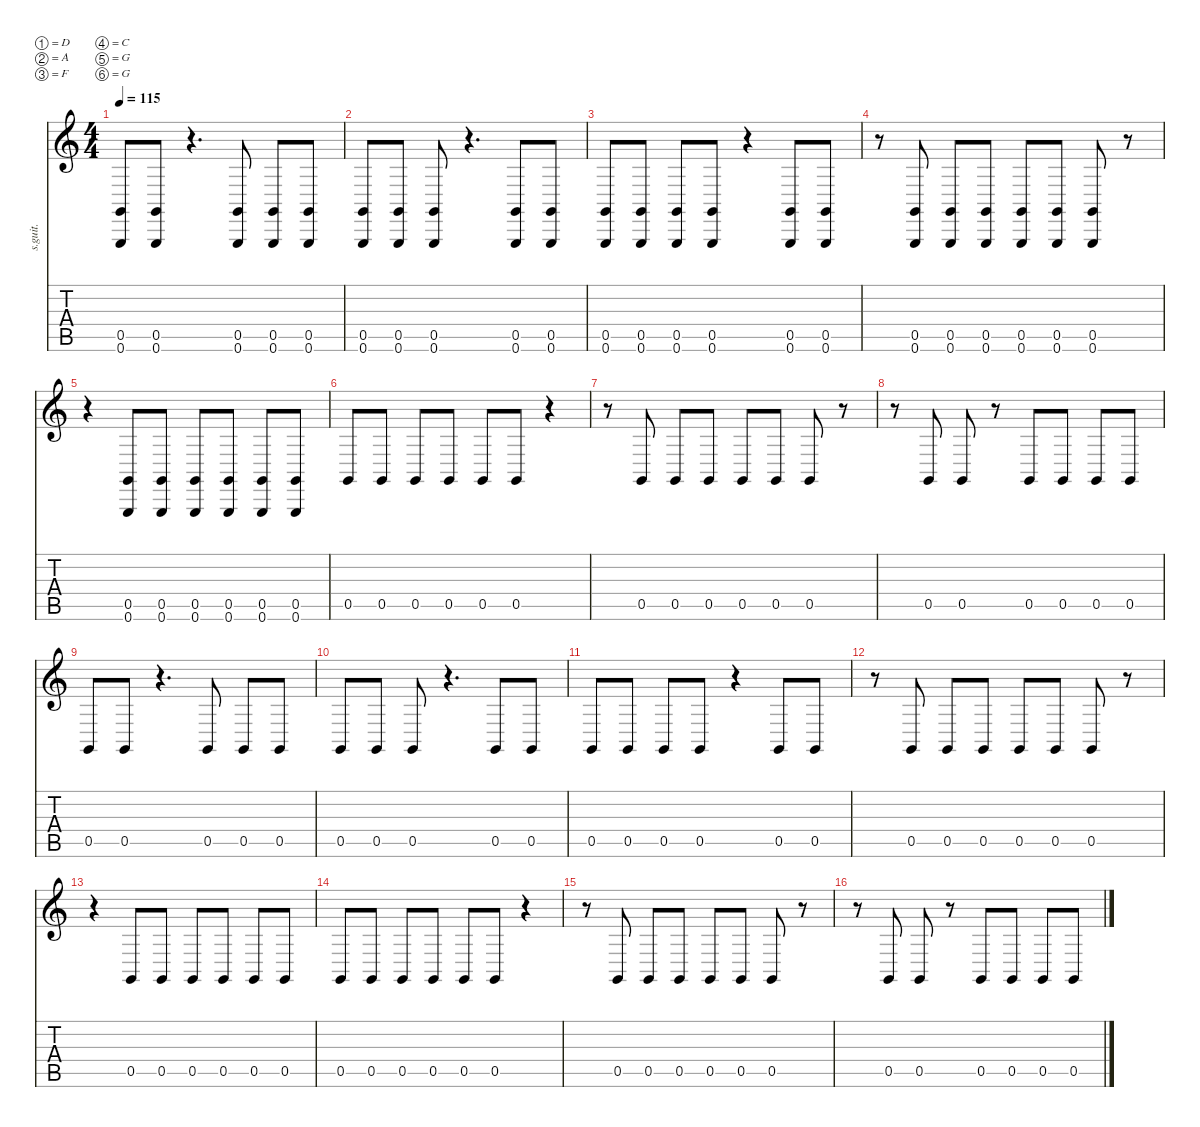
\defaultSystemsLayout 4
\hideDynamics
\bracketExtendMode nobrackets
\track ("Bass" "s.guit.") {instrument electricbasspick}
\staff {score tabs}
\tuning (D3 A2 F2 C2 G1 G0)
\ts (4 4)
\tempo 115
\clef g2
\ks c
(0.5 0.6).8{lyrics (0 "") lyrics (1 "") lyrics (2 "") lyrics (3 "") lyrics (4 "") dy f} (0.5 0.6).8{lyrics (0 "") lyrics (1 "") lyrics (2 "") lyrics (3 "") lyrics (4 "")} r.4{d} (0.5 0.6).8{lyrics (0 "") lyrics (1 "") lyrics (2 "") lyrics (3 "") lyrics (4 "")} (0.5 0.6).8{lyrics (0 "") lyrics (1 "") lyrics (2 "") lyrics (3 "") lyrics (4 "")} (0.5 0.6).8{lyrics (0 "") lyrics (1 "") lyrics (2 "") lyrics (3 "") lyrics (4 "")} |
(0.5 0.6).8{lyrics (0 "") lyrics (1 "") lyrics (2 "") lyrics (3 "") lyrics (4 "")} (0.5 0.6).8{lyrics (0 "") lyrics (1 "") lyrics (2 "") lyrics (3 "") lyrics (4 "")} (0.5 0.6).8{lyrics (0 "") lyrics (1 "") lyrics (2 "") lyrics (3 "") lyrics (4 "")} r.4{d} (0.5 0.6).8{lyrics (0 "") lyrics (1 "") lyrics (2 "") lyrics (3 "") lyrics (4 "")} (0.5 0.6).8{lyrics (0 "") lyrics (1 "") lyrics (2 "") lyrics (3 "") lyrics (4 "")} |
(0.5 0.6).8{lyrics (0 "") lyrics (1 "") lyrics (2 "") lyrics (3 "") lyrics (4 "")} (0.5 0.6).8{lyrics (0 "") lyrics (1 "") lyrics (2 "") lyrics (3 "") lyrics (4 "")} (0.5 0.6).8{lyrics (0 "") lyrics (1 "") lyrics (2 "") lyrics (3 "") lyrics (4 "")} (0.5 0.6).8{lyrics (0 "") lyrics (1 "") lyrics (2 "") lyrics (3 "") lyrics (4 "")} r.4 (0.5 0.6).8{lyrics (0 "") lyrics (1 "") lyrics (2 "") lyrics (3 "") lyrics (4 "")} (0.5 0.6).8{lyrics (0 "") lyrics (1 "") lyrics (2 "") lyrics (3 "") lyrics (4 "")} |
r.8 (0.5 0.6).8{lyrics (0 "") lyrics (1 "") lyrics (2 "") lyrics (3 "") lyrics (4 "")} (0.5 0.6).8{lyrics (0 "") lyrics (1 "") lyrics (2 "") lyrics (3 "") lyrics (4 "")} (0.5 0.6).8{lyrics (0 "") lyrics (1 "") lyrics (2 "") lyrics (3 "") lyrics (4 "")} (0.5 0.6).8{lyrics (0 "") lyrics (1 "") lyrics (2 "") lyrics (3 "") lyrics (4 "")} (0.5 0.6).8{lyrics (0 "") lyrics (1 "") lyrics (2 "") lyrics (3 "") lyrics (4 "")} (0.5 0.6).8{lyrics (0 "") lyrics (1 "") lyrics (2 "") lyrics (3 "") lyrics (4 "")} r.8 |
r.4 (0.5 0.6).8{lyrics (0 "") lyrics (1 "") lyrics (2 "") lyrics (3 "") lyrics (4 "")} (0.5 0.6).8{lyrics (0 "") lyrics (1 "") lyrics (2 "") lyrics (3 "") lyrics (4 "")} (0.5 0.6).8{lyrics (0 "") lyrics (1 "") lyrics (2 "") lyrics (3 "") lyrics (4 "")} (0.5 0.6).8{lyrics (0 "") lyrics (1 "") lyrics (2 "") lyrics (3 "") lyrics (4 "")} (0.5 0.6).8{lyrics (0 "") lyrics (1 "") lyrics (2 "") lyrics (3 "") lyrics (4 "")} (0.5 0.6).8{lyrics (0 "") lyrics (1 "") lyrics (2 "") lyrics (3 "") lyrics (4 "")} |
0.5.8{lyrics (0 "") lyrics (1 "") lyrics (2 "") lyrics (3 "") lyrics (4 "")} 0.5.8{lyrics (0 "") lyrics (1 "") lyrics (2 "") lyrics (3 "") lyrics (4 "")} 0.5.8{lyrics (0 "") lyrics (1 "") lyrics (2 "") lyrics (3 "") lyrics (4 "")} 0.5.8{lyrics (0 "") lyrics (1 "") lyrics (2 "") lyrics (3 "") lyrics (4 "")} 0.5.8{lyrics (0 "") lyrics (1 "") lyrics (2 "") lyrics (3 "") lyrics (4 "")} 0.5.8{lyrics (0 "") lyrics (1 "") lyrics (2 "") lyrics (3 "") lyrics (4 "")} r.4 |
r.8 0.5.8{lyrics (0 "") lyrics (1 "") lyrics (2 "") lyrics (3 "") lyrics (4 "")} 0.5.8{lyrics (0 "") lyrics (1 "") lyrics (2 "") lyrics (3 "") lyrics (4 "")} 0.5.8{lyrics (0 "") lyrics (1 "") lyrics (2 "") lyrics (3 "") lyrics (4 "")} 0.5.8{lyrics (0 "") lyrics (1 "") lyrics (2 "") lyrics (3 "") lyrics (4 "")} 0.5.8{lyrics (0 "") lyrics (1 "") lyrics (2 "") lyrics (3 "") lyrics (4 "")} 0.5.8{lyrics (0 "") lyrics (1 "") lyrics (2 "") lyrics (3 "") lyrics (4 "")} r.8 |
r.8 0.5.8{lyrics (0 "") lyrics (1 "") lyrics (2 "") lyrics (3 "") lyrics (4 "")} 0.5.8{lyrics (0 "") lyrics (1 "") lyrics (2 "") lyrics (3 "") lyrics (4 "")} r.8 0.5.8{lyrics (0 "") lyrics (1 "") lyrics (2 "") lyrics (3 "") lyrics (4 "")} 0.5.8{lyrics (0 "") lyrics (1 "") lyrics (2 "") lyrics (3 "") lyrics (4 "")} 0.5.8{lyrics (0 "") lyrics (1 "") lyrics (2 "") lyrics (3 "") lyrics (4 "")} 0.5.8{lyrics (0 "") lyrics (1 "") lyrics (2 "") lyrics (3 "") lyrics (4 "")} |
0.5.8{lyrics (0 "") lyrics (1 "") lyrics (2 "") lyrics (3 "") lyrics (4 "")} 0.5.8{lyrics (0 "") lyrics (1 "") lyrics (2 "") lyrics (3 "") lyrics (4 "")} r.4{d} 0.5.8{lyrics (0 "") lyrics (1 "") lyrics (2 "") lyrics (3 "") lyrics (4 "")} 0.5.8{lyrics (0 "") lyrics (1 "") lyrics (2 "") lyrics (3 "") lyrics (4 "")} 0.5.8{lyrics (0 "") lyrics (1 "") lyrics (2 "") lyrics (3 "") lyrics (4 "")} |
0.5.8{lyrics (0 "") lyrics (1 "") lyrics (2 "") lyrics (3 "") lyrics (4 "")} 0.5.8{lyrics (0 "") lyrics (1 "") lyrics (2 "") lyrics (3 "") lyrics (4 "")} 0.5.8{lyrics (0 "") lyrics (1 "") lyrics (2 "") lyrics (3 "") lyrics (4 "")} r.4{d} 0.5.8{lyrics (0 "") lyrics (1 "") lyrics (2 "") lyrics (3 "") lyrics (4 "")} 0.5.8{lyrics (0 "") lyrics (1 "") lyrics (2 "") lyrics (3 "") lyrics (4 "")} |
0.5.8{lyrics (0 "") lyrics (1 "") lyrics (2 "") lyrics (3 "") lyrics (4 "")} 0.5.8{lyrics (0 "") lyrics (1 "") lyrics (2 "") lyrics (3 "") lyrics (4 "")} 0.5.8{lyrics (0 "") lyrics (1 "") lyrics (2 "") lyrics (3 "") lyrics (4 "")} 0.5.8{lyrics (0 "") lyrics (1 "") lyrics (2 "") lyrics (3 "") lyrics (4 "")} r.4 0.5.8{lyrics (0 "") lyrics (1 "") lyrics (2 "") lyrics (3 "") lyrics (4 "")} 0.5.8{lyrics (0 "") lyrics (1 "") lyrics (2 "") lyrics (3 "") lyrics (4 "")} |
r.8 0.5.8{lyrics (0 "") lyrics (1 "") lyrics (2 "") lyrics (3 "") lyrics (4 "")} 0.5.8{lyrics (0 "") lyrics (1 "") lyrics (2 "") lyrics (3 "") lyrics (4 "")} 0.5.8{lyrics (0 "") lyrics (1 "") lyrics (2 "") lyrics (3 "") lyrics (4 "")} 0.5.8{lyrics (0 "") lyrics (1 "") lyrics (2 "") lyrics (3 "") lyrics (4 "")} 0.5.8{lyrics (0 "") lyrics (1 "") lyrics (2 "") lyrics (3 "") lyrics (4 "")} 0.5.8{lyrics (0 "") lyrics (1 "") lyrics (2 "") lyrics (3 "") lyrics (4 "")} r.8 |
r.4 0.5.8{lyrics (0 "") lyrics (1 "") lyrics (2 "") lyrics (3 "") lyrics (4 "")} 0.5.8{lyrics (0 "") lyrics (1 "") lyrics (2 "") lyrics (3 "") lyrics (4 "")} 0.5.8{lyrics (0 "") lyrics (1 "") lyrics (2 "") lyrics (3 "") lyrics (4 "")} 0.5.8{lyrics (0 "") lyrics (1 "") lyrics (2 "") lyrics (3 "") lyrics (4 "")} 0.5.8{lyrics (0 "") lyrics (1 "") lyrics (2 "") lyrics (3 "") lyrics (4 "")} 0.5.8{lyrics (0 "") lyrics (1 "") lyrics (2 "") lyrics (3 "") lyrics (4 "")} |
0.5.8{lyrics (0 "") lyrics (1 "") lyrics (2 "") lyrics (3 "") lyrics (4 "")} 0.5.8{lyrics (0 "") lyrics (1 "") lyrics (2 "") lyrics (3 "") lyrics (4 "")} 0.5.8{lyrics (0 "") lyrics (1 "") lyrics (2 "") lyrics (3 "") lyrics (4 "")} 0.5.8{lyrics (0 "") lyrics (1 "") lyrics (2 "") lyrics (3 "") lyrics (4 "")} 0.5.8{lyrics (0 "") lyrics (1 "") lyrics (2 "") lyrics (3 "") lyrics (4 "")} 0.5.8{lyrics (0 "") lyrics (1 "") lyrics (2 "") lyrics (3 "") lyrics (4 "")} r.4 |
r.8 0.5.8{lyrics (0 "") lyrics (1 "") lyrics (2 "") lyrics (3 "") lyrics (4 "")} 0.5.8{lyrics (0 "") lyrics (1 "") lyrics (2 "") lyrics (3 "") lyrics (4 "")} 0.5.8{lyrics (0 "") lyrics (1 "") lyrics (2 "") lyrics (3 "") lyrics (4 "")} 0.5.8{lyrics (0 "") lyrics (1 "") lyrics (2 "") lyrics (3 "") lyrics (4 "")} 0.5.8{lyrics (0 "") lyrics (1 "") lyrics (2 "") lyrics (3 "") lyrics (4 "")} 0.5.8{lyrics (0 "") lyrics (1 "") lyrics (2 "") lyrics (3 "") lyrics (4 "")} r.8 |
r.8 0.5.8{lyrics (0 "") lyrics (1 "") lyrics (2 "") lyrics (3 "") lyrics (4 "")} 0.5.8{lyrics (0 "") lyrics (1 "") lyrics (2 "") lyrics (3 "") lyrics (4 "")} r.8 0.5.8{lyrics (0 "") lyrics (1 "") lyrics (2 "") lyrics (3 "") lyrics (4 "")} 0.5.8{lyrics (0 "") lyrics (1 "") lyrics (2 "") lyrics (3 "") lyrics (4 "")} 0.5.8{lyrics (0 "") lyrics (1 "") lyrics (2 "") lyrics (3 "") lyrics (4 "")} 0.5.8{lyrics (0 "") lyrics (1 "") lyrics (2 "") lyrics (3 "") lyrics (4 "")}
